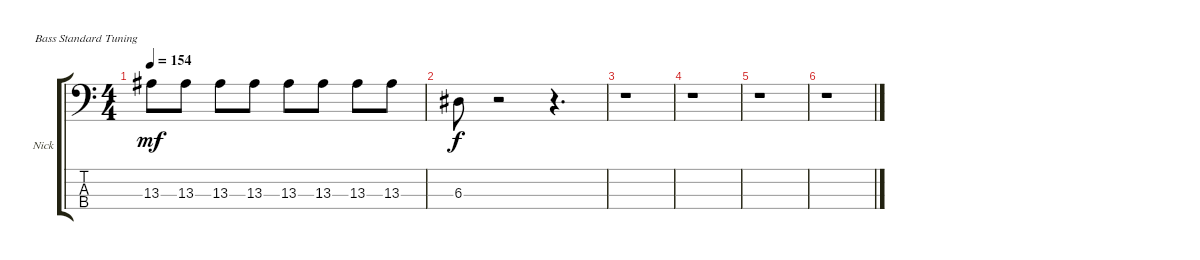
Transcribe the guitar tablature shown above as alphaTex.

\defaultSystemsLayout 4
\bracketExtendMode groupsimilarinstruments
\firstSystemTrackNameOrientation horizontal
\otherSystemsTrackNameOrientation horizontal
\track ("Nick O'Malley" "Nick") {instrument electricbassfinger}
\staff {score tabs}
\tuning (G2 D2 A1 E1)
\ts (4 4)
\tempo 154
\clef f4
\ks c
13.3.8{dy mf} 13.3.8 13.3.8 13.3.8 13.3.8 13.3.8 13.3.8 13.3.8 |
6.3.8{dy f} r.2 r.4{d} |
r.1 |
r.1 |
r.1 |
r.1
